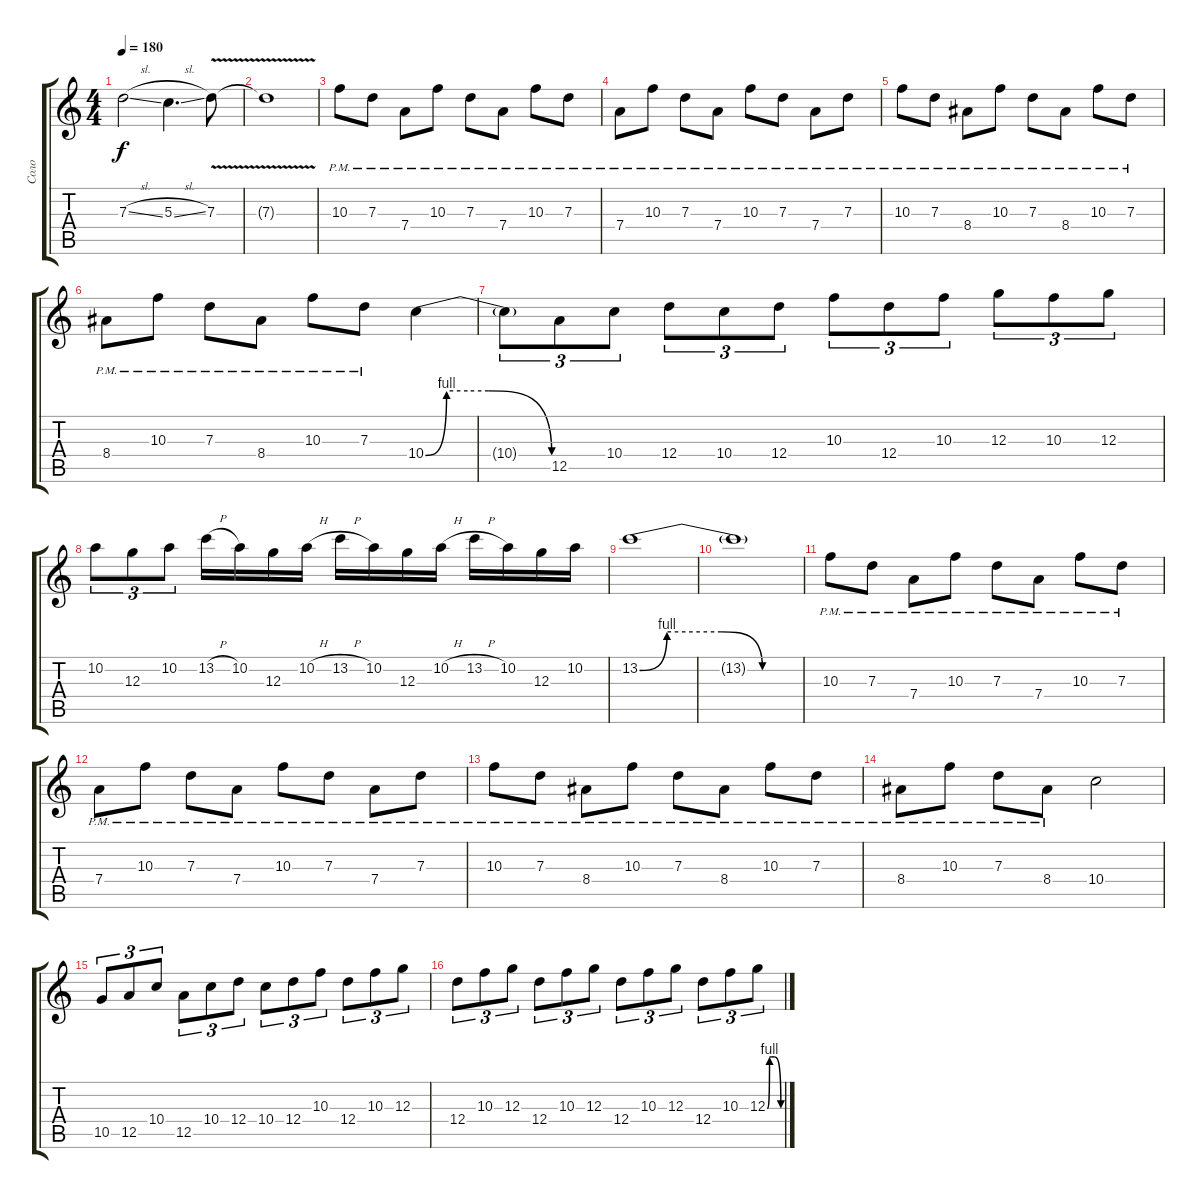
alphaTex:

\track ("Соло" "Соло") {instrument distortionguitar}
\staff {score tabs}
\tuning (E4 B3 G3 D3 A2 E2) {hide}
\ts (4 4)
\tempo 180
\clef g2
\ks c
7.3{sl}.2{dy f} 5.3{sl}.4{d} 7.3{v}.8 |
7.3{t}.1 |
10.3{pm}.8 7.3{pm}.8 7.4{pm}.8 10.3{pm}.8 7.3{pm}.8 7.4{pm}.8 10.3{pm}.8 7.3{pm}.8 |
7.4{pm}.8 10.3{pm}.8 7.3{pm}.8 7.4{pm}.8 10.3{pm}.8 7.3{pm}.8 7.4{pm}.8 7.3{pm}.8 |
10.3{pm}.8 7.3{pm}.8 8.4{pm}.8 10.3{pm}.8 7.3{pm}.8 8.4{pm}.8 10.3{pm}.8 7.3{pm}.8 |
8.4{pm}.8 10.3{pm}.8 7.3{pm}.8 8.4{pm}.8 10.3{pm}.8 7.3{pm}.8 10.4{be (custom 0 0 10 4 20 4 30 4 60 0)}.4 |
10.4{t}.8{tu (3 2)} 12.5.8{tu (3 2)} 10.4.8{tu (3 2)} 12.4.8{tu (3 2)} 10.4.8{tu (3 2)} 12.4.8{tu (3 2)} 10.3.8{tu (3 2)} 12.4.8{tu (3 2)} 10.3.8{tu (3 2)} 12.3.8{tu (3 2)} 10.3.8{tu (3 2)} 12.3.8{tu (3 2)} |
10.2.8{tu (3 2)} 12.3.8{tu (3 2)} 10.2.8{tu (3 2)} 13.2{h}.16 10.2.16 12.3.16 10.2{h}.16 13.2{h}.16 10.2.16 12.3.16 10.2{h}.16 13.2{h}.16 10.2.16 12.3.16 10.2.16 |
13.2{be (custom 0 0 10 4 30 4 45 0 60 0)}.1 |
13.2{t}.1 |
10.3{pm}.8 7.3{pm}.8 7.4{pm}.8 10.3{pm}.8 7.3{pm}.8 7.4{pm}.8 10.3{pm}.8 7.3{pm}.8 |
7.4{pm}.8 10.3{pm}.8 7.3{pm}.8 7.4{pm}.8 10.3{pm}.8 7.3{pm}.8 7.4{pm}.8 7.3{pm}.8 |
10.3{pm}.8 7.3{pm}.8 8.4{pm}.8 10.3{pm}.8 7.3{pm}.8 8.4{pm}.8 10.3{pm}.8 7.3{pm}.8 |
8.4{pm}.8 10.3{pm}.8 7.3{pm}.8 8.4{pm}.8 10.4.2 |
10.5.8{tu (3 2)} 12.5.8{tu (3 2)} 10.4.8{tu (3 2)} 12.5.8{tu (3 2)} 10.4.8{tu (3 2)} 12.4.8{tu (3 2)} 10.4.8{tu (3 2)} 12.4.8{tu (3 2)} 10.3.8{tu (3 2)} 12.4.8{tu (3 2)} 10.3.8{tu (3 2)} 12.3.8{tu (3 2)} |
12.4.8{tu (3 2)} 10.3.8{tu (3 2)} 12.3.8{tu (3 2)} 12.4.8{tu (3 2)} 10.3.8{tu (3 2)} 12.3.8{tu (3 2)} 12.4.8{tu (3 2)} 10.3.8{tu (3 2)} 12.3.8{tu (3 2)} 12.4.8{tu (3 2)} 10.3.8{tu (3 2)} 12.3{be (custom 0 0 10 4 20 4 30 4 60 0)}.8{tu (3 2)}
